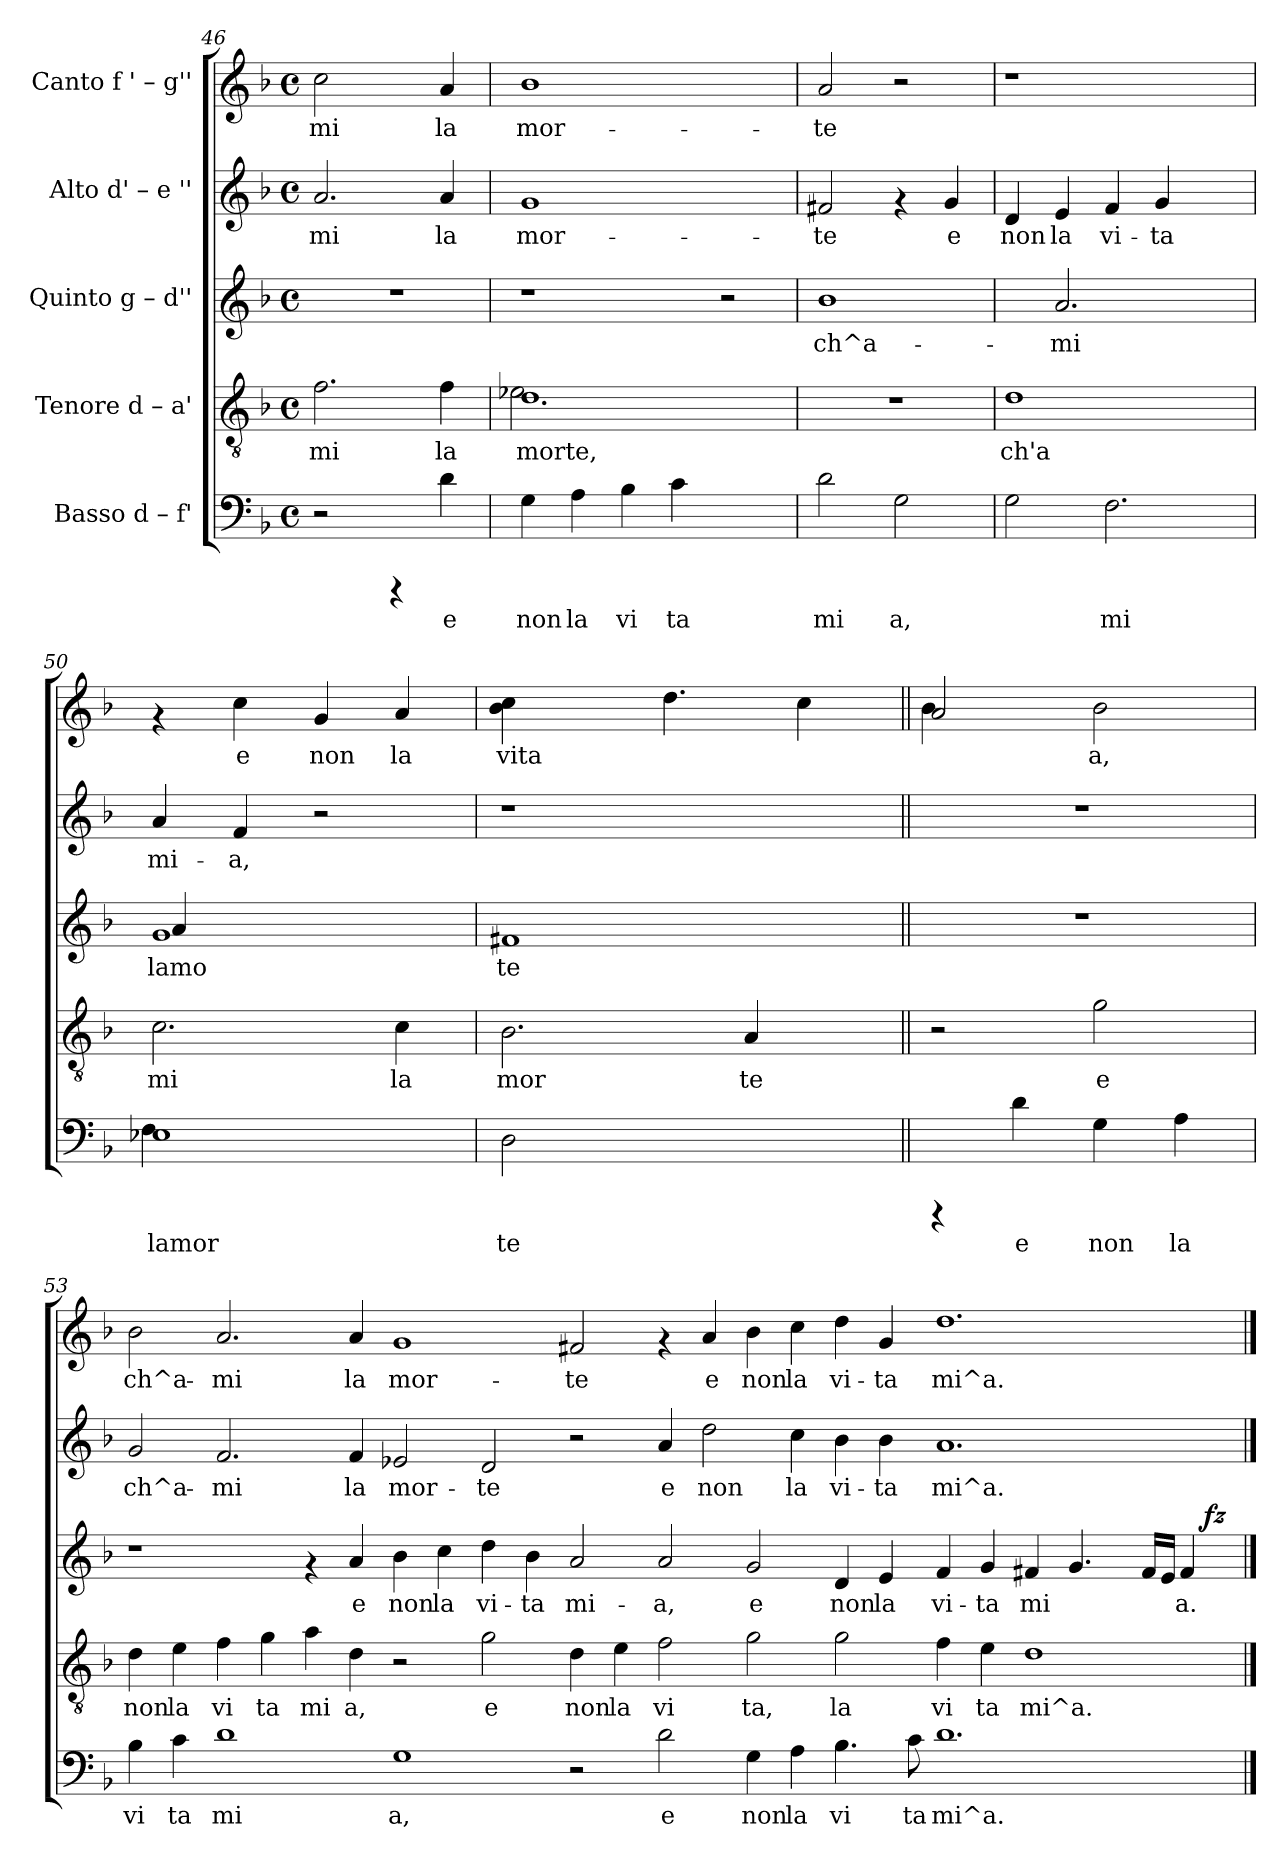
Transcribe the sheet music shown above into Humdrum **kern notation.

**kern	**text	**kern	**text	**kern	**text	**dynam	**kern	**text	**kern	**text
*part5	*part5	*part4	*part4	*part3	*part3	*part3	*part2	*part2	*part1	*part1
*staff5	*staff5	*staff4	*staff4	*staff3	*staff3	*staff3	*staff2	*staff2	*staff1	*staff1
*I"Basso  d – f'	*	*I"Tenore  d – a'	*	*I"Quinto  g – d''	*	*	*I"Alto  d' – e ''	*	*I"Canto  f ' – g''	*
*clefF4	*	*clefGv2	*	*clefG2	*	*	*clefG2	*	*clefG2	*
*k[b-]	*	*k[b-]	*	*k[b-]	*	*	*k[b-]	*	*k[b-]	*
*F:	*	*F:	*	*F:	*	*	*F:	*	*F:	*
*M4/4	*	*M4/4	*	*M4/4	*	*	*M4/4	*	*M4/4	*
*met(c)	*	*met(c)	*	*met(c)	*	*	*met(c)	*	*met(c)	*
=46	=46	=46	=46	=46	=46	=46	=46	=46	=46	=46
!	!	!	!LO:LY:b:rj	!	!	!	!	!LO:LY:b:rj	!	!LO:LY:b:rj
2r	.	2.f\	mi	1r	.	.	2.a/	-mi	2cc\	-mi
4rCCC	.	.	.	.	.	.	.	.	4ryy	.
!	!LO:LY:b:cj	!	!LO:LY:b:rj	!	!	!	!	!LO:LY:b:rj	!	!LO:LY:b:rj
4d\	e	4f\	la	.	.	.	4a/	la	4a/	la
=47	=47	=47	=47	=47	=47	=47	=47	=47	=47	=47
!	!LO:LY:b:cj	!	!LO:LY:b:rj	!	!	!	!	!LO:LY:b:rj	!	!LO:LY:b:rj
*	*	*^	*	*	*	*	*	*	*	*
4G\	non	1.d	2e-X\	morte,	1r	.	.	1g	mor-	1b-	mor-
!	!LO:LY:b:cj	!	!	!	!	!	!	!	!	!	!
4A\	la	.	.	.	.	.	.	.	.	.	.
!	!LO:LY:b:cj	!	!	!	!	!	!	!	!	!	!
4B-\	vi	.	1ryy	.	.	.	.	.	.	.	.
!	!LO:LY:b:cj	!	!	!	!	!	!	!	!	!	!
4c\	ta	.	.	.	.	.	.	.	.	.	.
2ryy	.	.	.	.	2r	.	.	2ryy	.	2ryy	.
*	*	*v	*v	*	*	*	*	*	*	*	*
=48	=48	=48	=48	=48	=48	=48	=48	=48	=48	=48
!	!LO:LY:b:cj	!	!	!	!LO:LY:b:rj	!	!	!LO:LY:b:rj	!	!LO:LY:b:rj
2d\	mi	1r	.	1b-	ch^a-	.	2f#X/	-te	2a/	-te
!	!LO:LY:b:cj	!	!	!	!	!	!	!	!	!
2G\	a,	.	.	.	.	.	4rf	.	2r	.
!	!	!	!	!	!	!	!	!LO:LY:b:rj	!	!
.	.	.	.	.	.	.	4g/	e	.	.
=49	=49	=49	=49	=49	=49	=49	=49	=49	=49	=49
!	!	!	!LO:LY:b:rj	!	!	!	!	!LO:LY:b:rj	!	!
2G\	.	1d	ch'a	4ryy	.	.	4d/	non	1r	.
!	!	!	!	!	!LO:LY:b:rj	!	!	!LO:LY:b:rj	!	!
.	.	.	.	2.a/	-mi	.	4e/	la	.	.
!	!LO:LY:b:cj	!	!	!	!	!	!	!LO:LY:b:rj	!	!
2.F\	mi	.	.	.	.	.	4f/	vi-	.	.
!	!	!	!	!	!	!	!	!LO:LY:b:rj	!	!
.	.	.	.	.	.	.	4g/	-ta	.	.
.	.	4ryy	.	4ryy	.	.	4ryy	.	4ryy	.
=50	=50	=50	=50	=50	=50	=50	=50	=50	=50	=50
*^	*	*	*	*	*	*	*	*	*	*
!	!	!LO:LY:b:cj	!	!LO:LY:b:rj	!	!LO:LY:b:rj	!	!	!LO:LY:b:rj	!	!
*	*	*	*	*	*^	*	*	*	*	*	*
1E-X	4F\	lamor	2.c\	mi	1g	4a/	lamo	.	4a/	mi-	4rf	.
!	!	!	!	!	!	!	!	!	!	!LO:LY:b:rj	!	!LO:LY:b:rj
.	2.ryy	.	.	.	.	2.ryy	.	.	4f/	-a,	4cc\	e
!	!	!	!	!	!	!	!	!	!	!	!	!LO:LY:b:rj
.	.	.	.	.	.	.	.	.	2r	.	4g/	non
!	!	!	!	!LO:LY:b:rj	!	!	!	!	!	!	!	!LO:LY:b:rj
.	.	.	4c\	la	.	.	.	.	.	.	4a/	la
*v	*v	*	*	*	*v	*v	*	*	*	*	*	*
=51	=51	=51	=51	=51	=51	=51	=51	=51	=51	=51
!	!LO:LY:b:cj	!	!LO:LY:b:rj	!	!LO:LY:b:rj	!	!	!	!	!LO:LY:b:rj
2D\	te	2.B-\	mor	1f#X	te	.	1r	.	4b-\ 4cc\	vita-
.	.	.	.	.	.	.	.	.	4ryy	.
2ryy	.	.	.	.	.	.	.	.	4.dd\	.
!	!	!	!LO:LY:b:rj	!	!	!	!	!	!	!
.	.	4A/	te	.	.	.	.	.	.	.
!	!	!	!	!	!	!	!	!	!	!LO:LY:b:rj
.	.	.	.	.	.	.	.	.	4cc\	--
8ryy	.	8ryy	.	8ryy	.	.	8ryy	.	.	.
=52||	=52||	=52||	=52||	=52||	=52||	=52||	=52||	=52||	=52||	=52||
*	*	*	*	*	*	*	*	*	*^	*
!	!	!	!	!	!	!	!	!	!	!	!LO:LY:b:rj
4rCCC	.	2r	.	1r	.	.	1r	.	2a/	4b-\	--
!	!LO:LY:b:cj	!	!	!	!	!	!	!	!	!	!
4d\	e	.	.	.	.	.	.	.	.	2.ryy	.
!	!LO:LY:b:cj	!	!LO:LY:b:rj	!	!	!	!	!	!	!	!LO:LY:b:rj
4G\	non	2g\	e	.	.	.	.	.	2b-\	.	-a,
!	!LO:LY:b:cj	!	!	!	!	!	!	!	!	!	!
4A\	la	.	.	.	.	.	.	.	.	.	.
*	*	*	*	*	*	*	*	*	*v	*v	*
!!LO:PB:g=z
=53	=53	=53	=53	=53	=53	=53	=53	=53	=53	=53
!	!LO:LY:b:cj	!	!LO:LY:b:rj	!	!	!	!	!LO:LY:b:rj	!	!LO:LY:b:rj
*	*	*	*	*^	*	*	*	*	*	*
4B-\	vi	4d\	non	1r	1ryy	.	.	2g/	ch^a-	2b-\	ch^a-
!	!LO:LY:b:cj	!	!LO:LY:b:rj	!	!	!	!	!	!	!	!
4c\	ta	4e\	la	.	.	.	.	.	.	.	.
!	!LO:LY:b:cj	!	!LO:LY:b:rj	!	!	!	!	!	!LO:LY:b:rj	!	!LO:LY:b:rj
1d	mi	4f\	vi	.	.	.	.	2.f/	-mi	2.a/	-mi
!	!	!	!LO:LY:b:rj	!	!	!	!	!	!	!	!
.	.	4g\	ta	.	.	.	.	.	.	.	.
!	!	!	!LO:LY:b:rj	!	!	!	!	!	!	!	!
.	.	4a\	mi	4rf	1ryy	.	.	.	.	.	.
!	!	!	!LO:LY:b:rj	!	!	!LO:LY:b:rj	!	!	!LO:LY:b:rj	!	!LO:LY:b:rj
.	.	4d\	a,	4a/	.	e	.	4f/	la	4a/	la
!	!LO:LY:b:cj	!	!	!	!	!LO:LY:b:rj	!	!	!LO:LY:b:rj	!	!LO:LY:b:rj
1G	a,	2r	.	4b-\	.	non	.	2e-X/	mor-	1g	mor-
!	!	!	!	!	!	!LO:LY:b:rj	!	!	!	!	!
.	.	.	.	4cc\	.	la	.	.	.	.	.
!	!	!	!LO:LY:b:rj	!	!	!LO:LY:b:rj	!	!	!LO:LY:b:rj	!	!
.	.	2g\	e	4dd\	1ryy	vi-	.	2d/	-te	.	.
!	!	!	!	!	!	!LO:LY:b:rj	!	!	!	!	!
.	.	.	.	4b-\	.	-ta	.	.	.	.	.
!	!	!	!LO:LY:b:rj	!	!	!LO:LY:b:rj	!	!	!	!	!LO:LY:b:rj
2r	.	4d\	non	2a/	.	mi-	.	2r	.	2f#X/	-te
!	!	!	!LO:LY:b:rj	!	!	!	!	!	!	!	!
.	.	4e\	la	.	.	.	.	.	.	.	.
!	!LO:LY:b:cj	!	!LO:LY:b:rj	!	!	!LO:LY:b:rj	!	!	!LO:LY:b:rj	!	!
2d\	e	2f\	vi	2a/	1ryy	-a,	.	4a/	e	4rf	.
!	!	!	!	!	!	!	!	!	!LO:LY:b:rj	!	!LO:LY:b:rj
.	.	.	.	.	.	.	.	2dd\	non	4a/	e
!	!LO:LY:b:cj	!	!LO:LY:b:rj	!	!	!LO:LY:b:rj	!	!	!	!	!LO:LY:b:rj
4G\	non	2g\	ta,	2g/	.	e	.	.	.	4b-\	non
!	!LO:LY:b:cj	!	!	!	!	!	!	!	!LO:LY:b:rj	!	!LO:LY:b:rj
4A\	la	.	.	.	.	.	.	4cc\	la	4cc\	la
!	!LO:LY:b:cj	!	!LO:LY:b:rj	!	!	!LO:LY:b:rj	!	!	!LO:LY:b:rj	!	!LO:LY:b:rj
4.B-\	vi	2g\	la	4d/	1ryy	non	.	4b-\	vi-	4dd\	vi-
!	!	!	!	!	!	!LO:LY:b:rj	!	!	!LO:LY:b:rj	!	!LO:LY:b:rj
.	.	.	.	4e/	.	la	.	4b-\	-ta	4g/	-ta
!	!LO:LY:b:cj	!	!	!	!	!	!	!	!	!	!
8c\	ta	.	.	.	.	.	.	.	.	.	.
!	!LO:LY:b:cj	!	!LO:LY:b:rj	!	!	!LO:LY:b:rj	!	!	!LO:LY:b:rj	!	!LO:LY:b:rj
1.d	mi^a.	4f\	vi	4f/	.	vi-	.	1.a	mi^a.-	1.dd	mi^a.-
!	!	!	!LO:LY:b:rj	!	!	!LO:LY:b:rj	!	!	!	!	!
.	.	4e\	ta	4g/	.	-ta	.	.	.	.	.
!	!	!	!LO:LY:b:rj	!	!	!LO:LY:b:rj	!	!	!	!	!
.	.	1d	mi^a.	4f#X/	2ryy	mi-	.	.	.	.	.
!	!	!	!	!	!	!LO:LY:b:rj	!	!	!	!	!
.	.	.	.	4.g/	.	--	.	.	.	.	.
.	.	.	.	.	4ryy	.	.	.	.	.	.
!	!	!	!	!	!	!LO:LY:b:rj	!	!	!	!	!
.	.	.	.	16f#/L	.	--	.	.	.	.	.
!	!	!	!	!	!	!LO:LY:b:rj	!	!	!	!	!
.	.	.	.	16e/J	.	--	.	.	.	.	.
!	!	!	!	!	!	!LO:LY:b:rj	!	!	!	!	!
.	.	.	.	4f#/	16.ryy	-a.	.	.	.	.	.
!	!	!	!	!	!	!	!LO:DY:b	!	!	!	!
.	.	.	.	.	8ryy	.	fz	.	.	.	.
.	.	.	.	.	32ryy	.	.	.	.	.	.
*	*	*	*	*v	*v	*	*	*	*	*	*
==	==	==	==	==	==	==	==	==	==	==
*-	*-	*-	*-	*-	*-	*-	*-	*-	*-	*-
